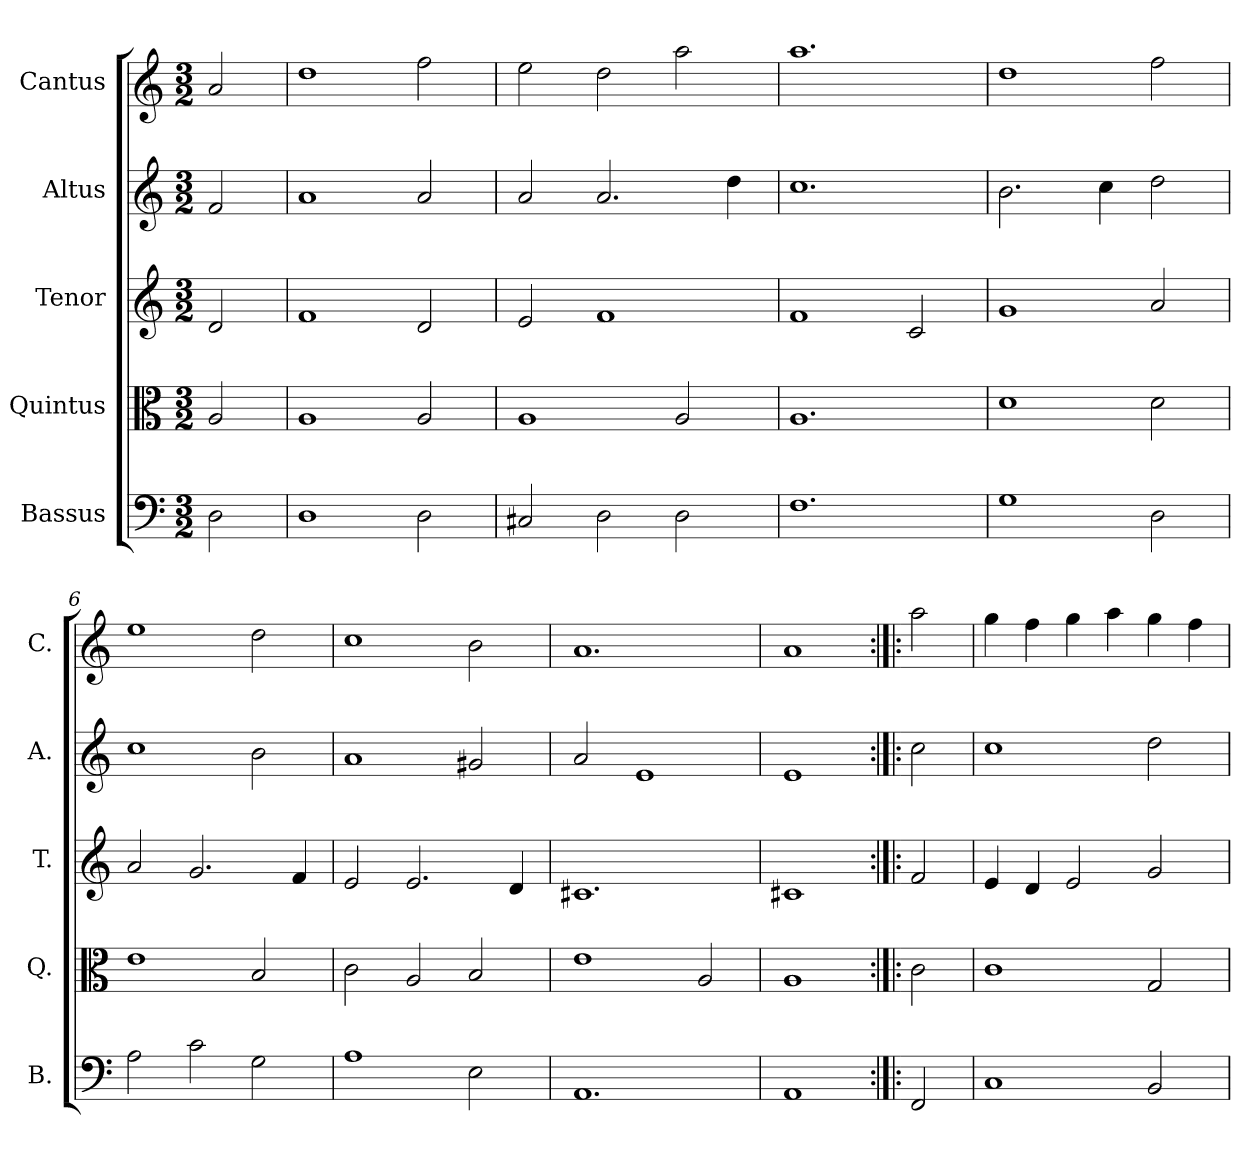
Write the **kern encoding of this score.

**kern	**kern	**kern	**kern	**kern
*part5	*part4	*part3	*part2	*part1
*staff5	*staff4	*staff3	*staff2	*staff1
*I"Bassus	*I"Quintus	*I"Tenor	*I"Altus	*I"Cantus
*I'B.	*I'Q.	*I'T.	*I'A.	*I'C.
*clefF4	*clefC3	*clefG2	*clefG2	*clefG2
*k[]	*k[]	*k[]	*k[]	*k[]
*C:	*C:	*C:	*C:	*C:
*M3/2	*M3/2	*M3/2	*M3/2	*M3/2
=1	=1	=1	=1	=1
2D\	2A/	2d/	2f/	2a/
=2	=2	=2	=2	=2
1D\	1A/	1f/	1a/	1dd\
2D\	2A/	2d/	2a/	2ff\
=3	=3	=3	=3	=3
2C#X/	1A/	2e/	2a/	2ee\
2D\	.	1f/	2.a/	2dd\
2D\	2A/	.	.	2aa\
.	.	.	4dd\	.
=4	=4	=4	=4	=4
1.F\	1.A/	1f/	1.cc\	1.aa\
.	.	2c/	.	.
=5	=5	=5	=5	=5
1G\	1d\	1g/	2.b\	1dd\
.	.	.	4cc\	.
2D\	2d\	2a/	2dd\	2ff\
=6	=6	=6	=6	=6
2A\	1e\	2a/	1cc\	1ee\
2c\	.	2.g/	.	.
2G\	2B/	.	2b\	2dd\
.	.	4f/	.	.
!!LO:LB:g=z
=7	=7	=7	=7	=7
1A\	2c\	2e/	1a/	1cc\
.	2A/	2.e/	.	.
2E\	2B/	.	2g#X/	2b\
.	.	4d/	.	.
=8	=8	=8	=8	=8
1.AA/	1e\	1.c#X/	2a/	1.a/
.	.	.	1e/	.
.	2A/	.	.	.
=9	=9	=9	=9	=9
1AA/	1A/	1c#X/	1e/	1a/
=10:|!|:	=10:|!|:	=10:|!|:	=10:|!|:	=10:|!|:
2FF/	2c\	2f/	2cc\	2aa\
=11	=11	=11	=11	=11
1C/	1c\	4e/	1cc\	4gg\
.	.	4d/	.	4ff\
.	.	2e/	.	4gg\
.	.	.	.	4aa\
2BB/	2G/	2g/	2dd\	4gg\
.	.	.	.	4ff\
=	=	=	=	=
*-	*-	*-	*-	*-
